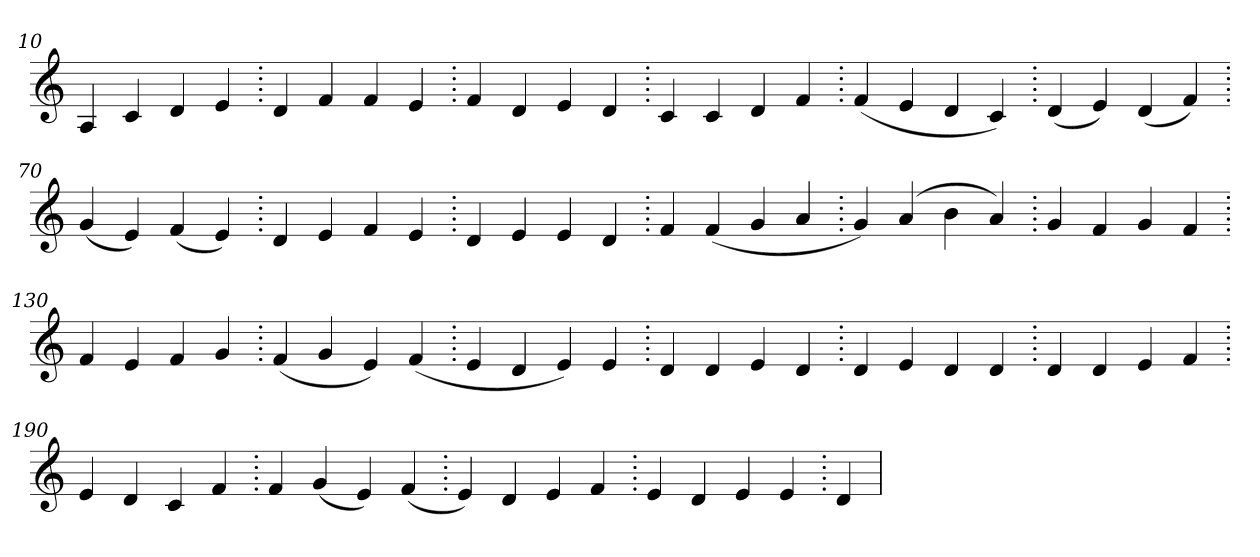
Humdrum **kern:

**kern
*part1
*staff1
*clefG2
=10.
4A
4c
4d
4e
=20.
4d
4f
4f
4e
=30.
4f
4d
4e
4d
=40.
4c
4c
4d
4f
=50.
(>4f
4e
4d
4c)
=60.
(>4d
4e)
(>4d
4f)
=70.
(>4g
4e)
(>4f
4e)
=80.
4d
4e
4f
4e
=90.
4d
4e
4e
4d
=100.
4f
(>4f
4g
4a
=110.
4g)
(>4a
4b
4a)
=120.
4g
4f
4g
4f
=130.
4f
4e
4f
4g
=140.
(>4f
4g
4e)
(>4f
=150.
4e
4d
4e)
4e
=160.
4d
4d
4e
4d
=170.
4d
4e
4d
4d
=180.
4d
4d
4e
4f
=190.
4e
4d
4c
4f
=200.
4f
(>4g
4e)
(>4f
=210.
4e)
4d
4e
4f
=220.
4e
4d
4e
4e
=230.
4d
=
*-
